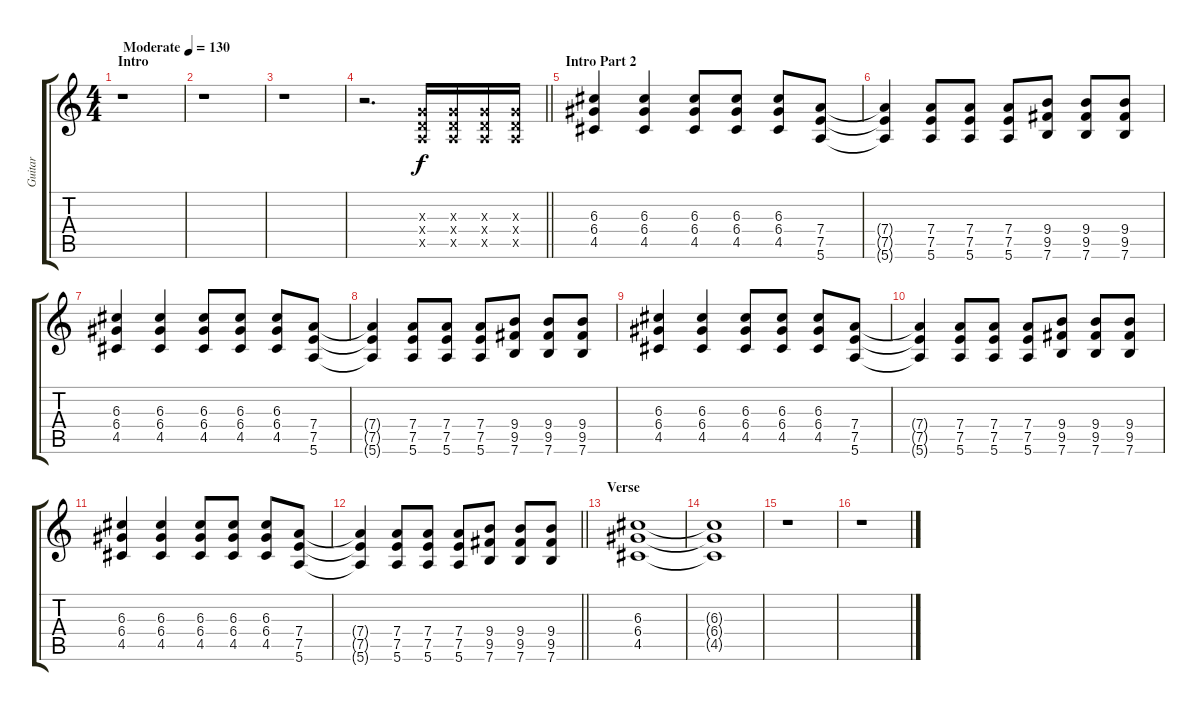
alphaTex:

\track ("Guitar" "Guitar") {instrument distortionguitar}
\staff {score tabs}
\tuning (E4 B3 G3 D3 A2 E2) {hide}
\ts (4 4)
\section ("" "Intro")
\tempo (130 "Moderate")
\clef g2
\ks c
r.1{dy f instrument distortionguitar} |
r.1 |
r.1 |
\barLineRight lightlight
r.2{d} (0.3{x} 0.4{x} 0.5{x}).16 (0.3{x} 0.4{x} 0.5{x}).16 (0.3{x} 0.4{x} 0.5{x}).16 (0.3{x} 0.4{x} 0.5{x}).16 |
\section ("" "Intro Part 2")
(6.3 6.4 4.5).4 (6.3 6.4 4.5).4 (6.3 6.4 4.5).8 (6.3 6.4 4.5).8 (6.3 6.4 4.5).8 (7.4 7.5 5.6).8 |
(7.4{t} 7.5{t} 5.6{t}).4 (7.4 7.5 5.6).8 (7.4 7.5 5.6).8 (7.4 7.5 5.6).8 (9.4 9.5 7.6).8 (9.4 9.5 7.6).8 (9.4 9.5 7.6).8 |
(6.3 6.4 4.5).4 (6.3 6.4 4.5).4 (6.3 6.4 4.5).8 (6.3 6.4 4.5).8 (6.3 6.4 4.5).8 (7.4 7.5 5.6).8 |
(7.4{t} 7.5{t} 5.6{t}).4 (7.4 7.5 5.6).8 (7.4 7.5 5.6).8 (7.4 7.5 5.6).8 (9.4 9.5 7.6).8 (9.4 9.5 7.6).8 (9.4 9.5 7.6).8 |
(6.3 6.4 4.5).4 (6.3 6.4 4.5).4 (6.3 6.4 4.5).8 (6.3 6.4 4.5).8 (6.3 6.4 4.5).8 (7.4 7.5 5.6).8 |
(7.4{t} 7.5{t} 5.6{t}).4 (7.4 7.5 5.6).8 (7.4 7.5 5.6).8 (7.4 7.5 5.6).8 (9.4 9.5 7.6).8 (9.4 9.5 7.6).8 (9.4 9.5 7.6).8 |
(6.3 6.4 4.5).4 (6.3 6.4 4.5).4 (6.3 6.4 4.5).8 (6.3 6.4 4.5).8 (6.3 6.4 4.5).8 (7.4 7.5 5.6).8 |
\barLineRight lightlight
(7.4{t} 7.5{t} 5.6{t}).4 (7.4 7.5 5.6).8 (7.4 7.5 5.6).8 (7.4 7.5 5.6).8 (9.4 9.5 7.6).8 (9.4 9.5 7.6).8 (9.4 9.5 7.6).8 |
\section ("" "Verse")
(6.3 6.4 4.5).1 |
(6.3{t} 6.4{t} 4.5{t}).1 |
r.1 |
r.1
